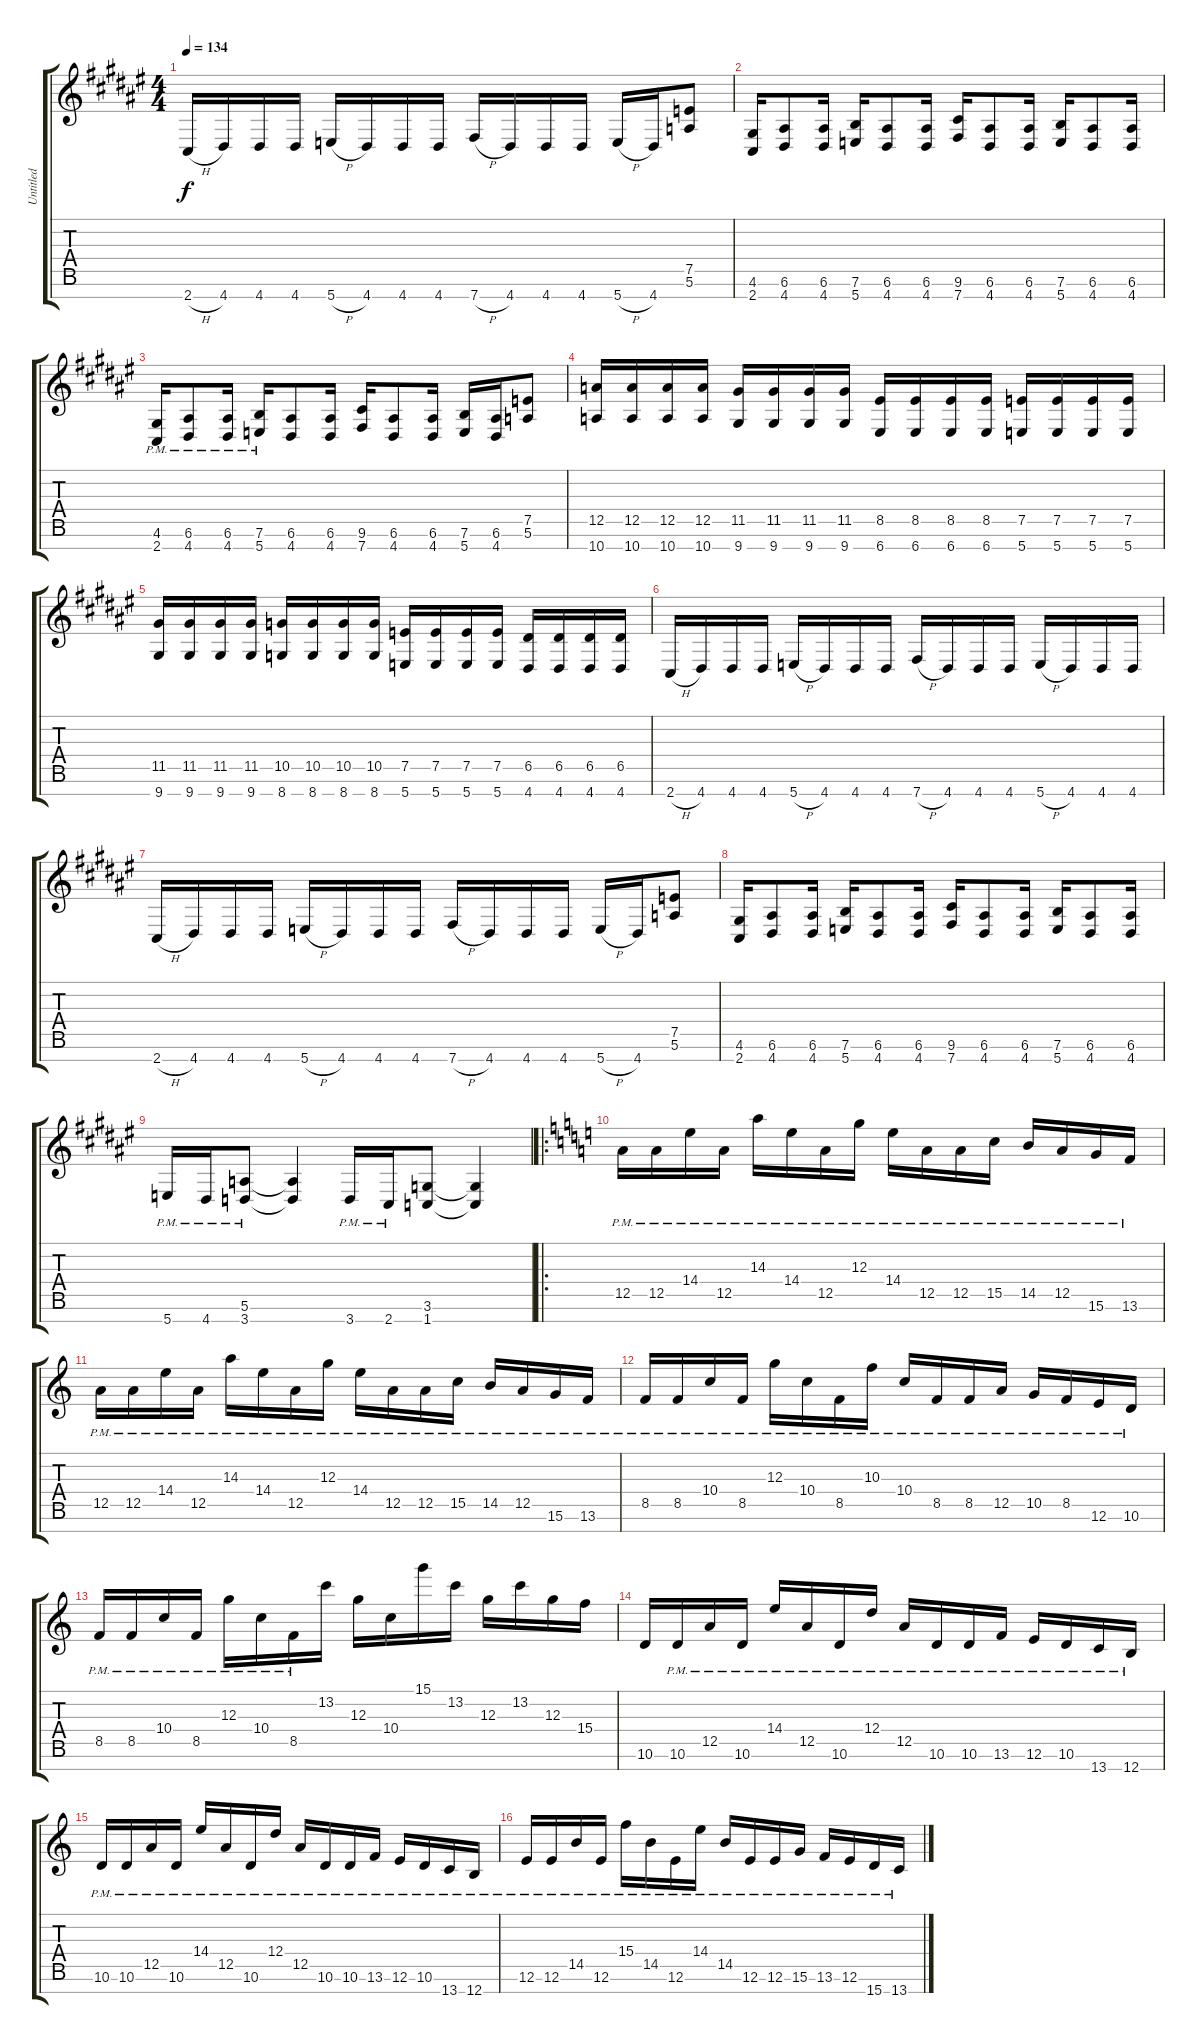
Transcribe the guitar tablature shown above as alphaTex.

\track ("Untitled" "Untitled") {instrument distortionguitar}
\staff {score tabs}
\tuning (E4 B3 G3 D3 A2 E2 B1) {hide}
\ts (4 4)
\tempo 134
\clef g2
\ks f#
2.7{h}.16{dy f} 4.7.16 4.7.16 4.7.16 5.7{h}.16 4.7.16 4.7.16 4.7.16 7.7{h}.16 4.7.16 4.7.16 4.7.16 5.7{h}.16 4.7.16 (7.5 5.6).8 |
(4.6 2.7).16 (6.6 4.7).8 (6.6 4.7).16 (7.6 5.7).16 (6.6 4.7).8 (6.6 4.7).16 (9.6 7.7).16 (6.6 4.7).8 (6.6 4.7).16 (7.6 5.7).16 (6.6 4.7).8 (6.6 4.7).16 |
(4.6{pm} 2.7{pm}).16 (6.6{pm} 4.7{pm}).8 (6.6{pm} 4.7{pm}).16 (7.6{pm} 5.7{pm}).16 (6.6 4.7).8 (6.6 4.7).16 (9.6 7.7).16 (6.6 4.7).8 (6.6 4.7).16 (7.6 5.7).16 (6.6 4.7).16 (7.5 5.6).8 |
(12.5 10.7).16 (12.5 10.7).16 (12.5 10.7).16 (12.5 10.7).16 (11.5 9.7).16 (11.5 9.7).16 (11.5 9.7).16 (11.5 9.7).16 (8.5 6.7).16 (8.5 6.7).16 (8.5 6.7).16 (8.5 6.7).16 (7.5 5.7).16 (7.5 5.7).16 (7.5 5.7).16 (7.5 5.7).16 |
(11.5 9.7).16 (11.5 9.7).16 (11.5 9.7).16 (11.5 9.7).16 (10.5 8.7).16 (10.5 8.7).16 (10.5 8.7).16 (10.5 8.7).16 (7.5 5.7).16 (7.5 5.7).16 (7.5 5.7).16 (7.5 5.7).16 (6.5 4.7).16 (6.5 4.7).16 (6.5 4.7).16 (6.5 4.7).16 |
2.7{h}.16 4.7.16 4.7.16 4.7.16 5.7{h}.16 4.7.16 4.7.16 4.7.16 7.7{h}.16 4.7.16 4.7.16 4.7.16 5.7{h}.16 4.7.16 4.7.16 4.7.16 |
2.7{h}.16 4.7.16 4.7.16 4.7.16 5.7{h}.16 4.7.16 4.7.16 4.7.16 7.7{h}.16 4.7.16 4.7.16 4.7.16 5.7{h}.16 4.7.16 (7.5 5.6).8 |
(4.6 2.7).16 (6.6 4.7).8 (6.6 4.7).16 (7.6 5.7).16 (6.6 4.7).8 (6.6 4.7).16 (9.6 7.7).16 (6.6 4.7).8 (6.6 4.7).16 (7.6 5.7).16 (6.6 4.7).8 (6.6 4.7).16 |
5.7{pm}.16 4.7{pm}.16 (5.6{pm} 3.7{pm}).8 (5.6{t} 3.7{t}).4 3.7{pm}.16 2.7{pm}.16 (3.6 1.7).8 (3.6{t} 1.7{t}).4 |
\ro
\ks c
12.5{pm}.16 12.5{pm}.16 14.4{pm}.16 12.5{pm}.16 14.3{pm}.16 14.4{pm}.16 12.5{pm}.16 12.3{pm}.16 14.4{pm}.16 12.5{pm}.16 12.5{pm}.16 15.5{pm}.16 14.5{pm}.16 12.5{pm}.16 15.6{pm}.16 13.6{pm}.16 |
12.5{pm}.16 12.5{pm}.16 14.4{pm}.16 12.5{pm}.16 14.3{pm}.16 14.4{pm}.16 12.5{pm}.16 12.3{pm}.16 14.4{pm}.16 12.5{pm}.16 12.5{pm}.16 15.5{pm}.16 14.5{pm}.16 12.5{pm}.16 15.6{pm}.16 13.6{pm}.16 |
8.5{pm}.16 8.5{pm}.16 10.4{pm}.16 8.5{pm}.16 12.3{pm}.16 10.4{pm}.16 8.5{pm}.16 10.3{pm}.16 10.4{pm}.16 8.5{pm}.16 8.5{pm}.16 12.5{pm}.16 10.5{pm}.16 8.5{pm}.16 12.6{pm}.16 10.6{pm}.16 |
8.5{pm}.16 8.5{pm}.16 10.4{pm}.16 8.5{pm}.16 12.3{pm}.16 10.4{pm}.16 8.5{pm}.16 13.2.16 12.3.16 10.4.16 15.1.16 13.2.16 12.3.16 13.2.16 12.3.16 15.4.16 |
10.6.16 10.6{pm}.16 12.5{pm}.16 10.6{pm}.16 14.4{pm}.16 12.5{pm}.16 10.6{pm}.16 12.4{pm}.16 12.5{pm}.16 10.6{pm}.16 10.6{pm}.16 13.6{pm}.16 12.6{pm}.16 10.6{pm}.16 13.7{pm}.16 12.7{pm}.16 |
10.6{pm}.16 10.6{pm}.16 12.5{pm}.16 10.6{pm}.16 14.4{pm}.16 12.5{pm}.16 10.6{pm}.16 12.4{pm}.16 12.5{pm}.16 10.6{pm}.16 10.6{pm}.16 13.6{pm}.16 12.6{pm}.16 10.6{pm}.16 13.7{pm}.16 12.7{pm}.16 |
12.6{pm}.16 12.6{pm}.16 14.5{pm}.16 12.6{pm}.16 15.4{pm}.16 14.5{pm}.16 12.6{pm}.16 14.4{pm}.16 14.5{pm}.16 12.6{pm}.16 12.6{pm}.16 15.6{pm}.16 13.6{pm}.16 12.6{pm}.16 15.7{pm}.16 13.7{pm}.16
